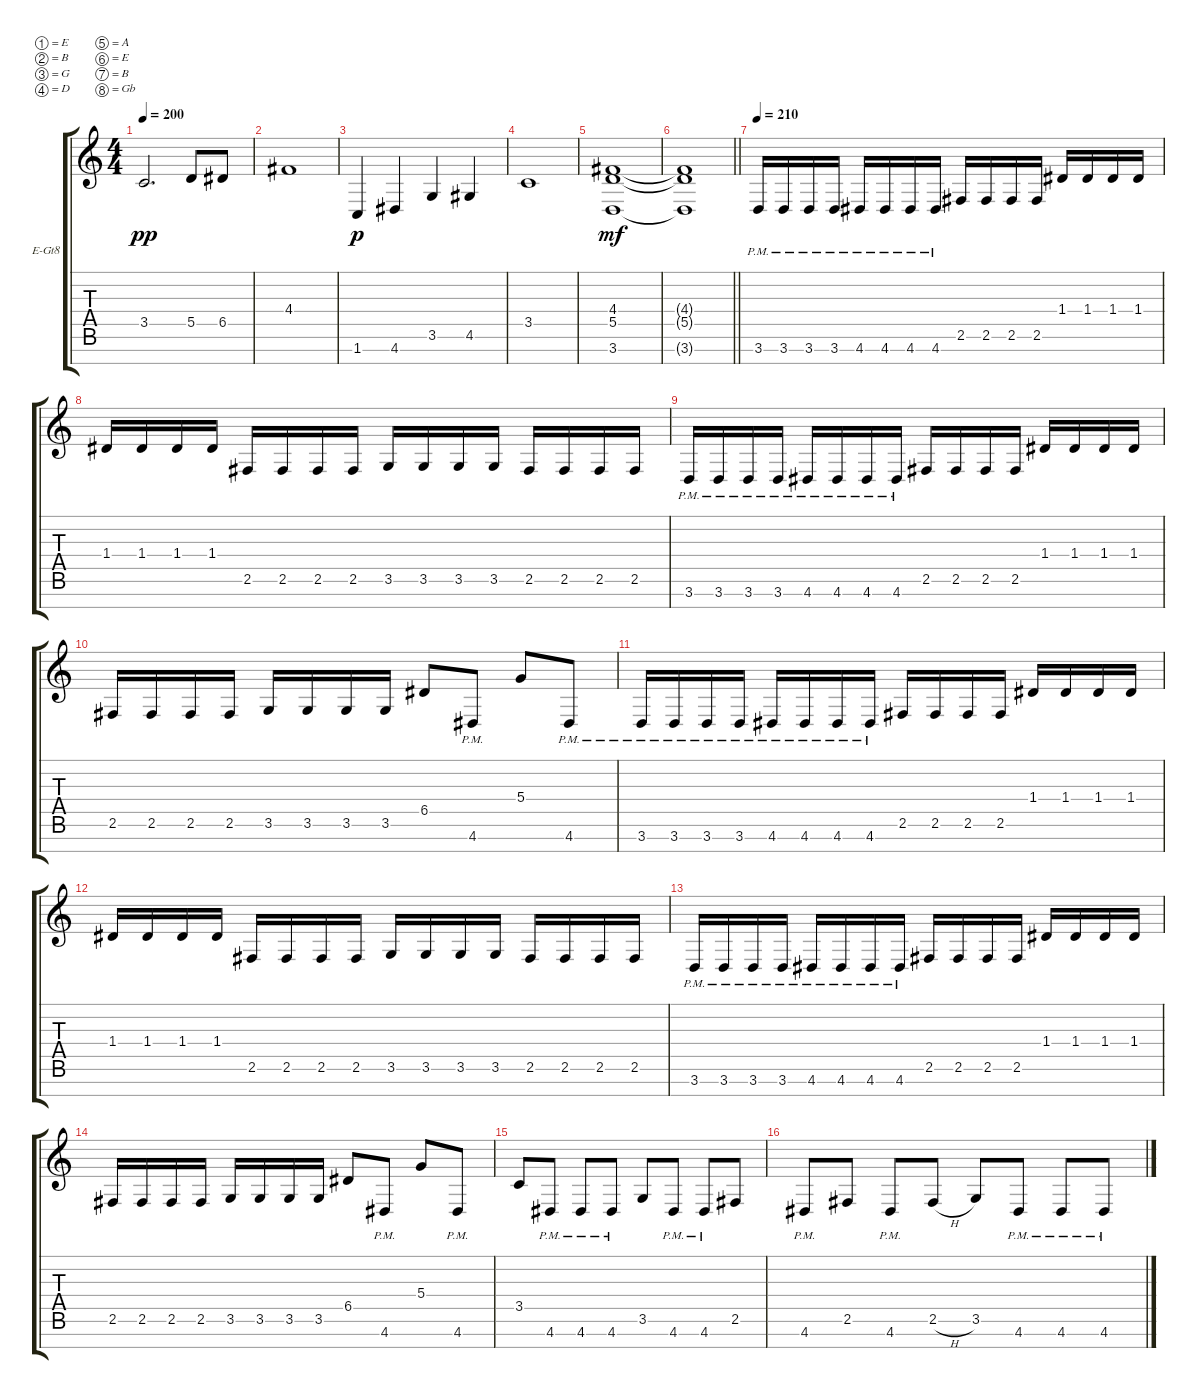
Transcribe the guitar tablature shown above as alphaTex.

\defaultSystemsLayout 4
\bracketExtendMode groupsimilarinstruments
\firstSystemTrackNameOrientation horizontal
\otherSystemsTrackNameOrientation horizontal
\track ("Nate" "E-Gt8") {instrument distortionguitar}
\staff {score tabs}
\tuning (E4 B3 G3 D3 A2 E2 B1 Gb1)
\ts (4 4)
\tempo 200
\clef g2
\ks c
3.5.2{d dy pp} 5.5.8 6.5.8 |
4.4.1 |
1.7.4{dy p} 4.7.4 3.6.4 4.6.4 |
3.5.1 |
(4.4 5.5 3.7).1{dy mf} |
\barLineRight lightlight
(4.4{t} 5.5{t} 3.7{t}).1 |
\tempo 210
3.7{pm}.16 3.7{pm}.16 3.7{pm}.16 3.7{pm}.16 4.7{pm}.16 4.7{pm}.16 4.7{pm}.16 4.7{pm}.16 2.6.16 2.6.16 2.6.16 2.6.16 1.4.16 1.4.16 1.4.16 1.4.16 |
1.4.16 1.4.16 1.4.16 1.4.16 2.6.16 2.6.16 2.6.16 2.6.16 3.6.16 3.6.16 3.6.16 3.6.16 2.6.16 2.6.16 2.6.16 2.6.16 |
3.7{pm}.16 3.7{pm}.16 3.7{pm}.16 3.7{pm}.16 4.7{pm}.16 4.7{pm}.16 4.7{pm}.16 4.7{pm}.16 2.6.16 2.6.16 2.6.16 2.6.16 1.4.16 1.4.16 1.4.16 1.4.16 |
2.6.16 2.6.16 2.6.16 2.6.16 3.6.16 3.6.16 3.6.16 3.6.16 6.5.8 4.7{pm}.8 5.4.8 4.7{pm}.8 |
3.7{pm}.16 3.7{pm}.16 3.7{pm}.16 3.7{pm}.16 4.7{pm}.16 4.7{pm}.16 4.7{pm}.16 4.7{pm}.16 2.6.16 2.6.16 2.6.16 2.6.16 1.4.16 1.4.16 1.4.16 1.4.16 |
1.4.16 1.4.16 1.4.16 1.4.16 2.6.16 2.6.16 2.6.16 2.6.16 3.6.16 3.6.16 3.6.16 3.6.16 2.6.16 2.6.16 2.6.16 2.6.16 |
3.7{pm}.16 3.7{pm}.16 3.7{pm}.16 3.7{pm}.16 4.7{pm}.16 4.7{pm}.16 4.7{pm}.16 4.7{pm}.16 2.6.16 2.6.16 2.6.16 2.6.16 1.4.16 1.4.16 1.4.16 1.4.16 |
2.6.16 2.6.16 2.6.16 2.6.16 3.6.16 3.6.16 3.6.16 3.6.16 6.5.8 4.7{pm}.8 5.4.8 4.7{pm}.8 |
3.5.8 4.7{pm}.8 4.7{pm}.8 4.7{pm}.8 3.6.8 4.7{pm}.8 4.7{pm}.8 2.6.8 |
4.7{pm}.8 2.6.8 4.7{pm}.8 2.6{h}.8 3.6.8 4.7{pm}.8 4.7{pm}.8 4.7{pm}.8
